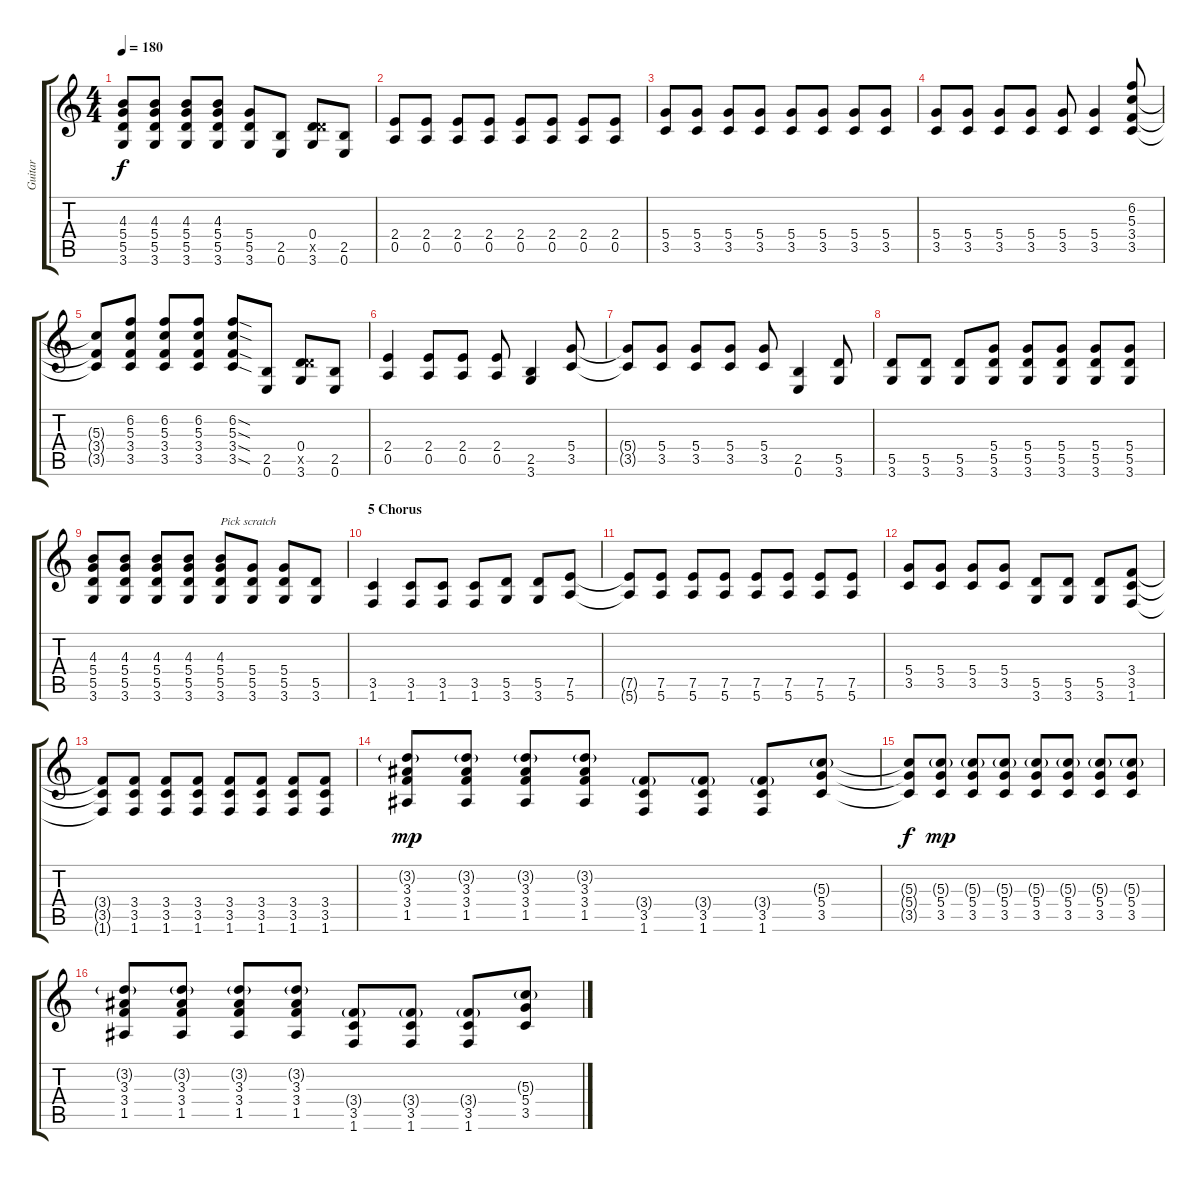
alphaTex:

\track ("Guitar" "Guitar") {instrument electricguitarclean}
\staff {score tabs}
\tuning (E4 B3 G3 D3 A2 E2) {hide}
\ts (4 4)
\tempo 180
\clef g2
\ks c
(4.3 5.4 5.5 3.6).8{dy f} (4.3 5.4 5.5 3.6).8 (4.3 5.4 5.5 3.6).8 (4.3 5.4 5.5 3.6).8 (5.4 5.5 3.6).8 (2.5 0.6).8 (0.4 5.5{x} 3.6).8 (2.5 0.6).8 |
(2.4 0.5).8 (2.4 0.5).8 (2.4 0.5).8 (2.4 0.5).8 (2.4 0.5).8 (2.4 0.5).8 (2.4 0.5).8 (2.4 0.5).8 |
(5.4 3.5).8 (5.4 3.5).8 (5.4 3.5).8 (5.4 3.5).8 (5.4 3.5).8 (5.4 3.5).8 (5.4 3.5).8 (5.4 3.5).8 |
(5.4 3.5).8 (5.4 3.5).8 (5.4 3.5).8 (5.4 3.5).8 (5.4 3.5).8 (5.4 3.5).4 (6.2 5.3 3.4 3.5).8 |
(5.3{t} 3.4{t} 3.5{t}).8 (6.2 5.3 3.4 3.5).8 (6.2 5.3 3.4 3.5).8 (6.2 5.3 3.4 3.5).8 (6.2{sod} 5.3{sod} 3.4{sod} 3.5{sod}).8 (2.5 0.6).8 (0.4 5.5{x} 3.6).8 (2.5 0.6).8 |
(2.4 0.5).4 (2.4 0.5).8 (2.4 0.5).8 (2.4 0.5).8 (2.5 3.6).4 (5.4 3.5).8 |
(5.4{t} 3.5{t}).8 (5.4 3.5).8 (5.4 3.5).8 (5.4 3.5).8 (5.4 3.5).8 (2.5 0.6).4 (5.5 3.6).8 |
(5.5 3.6).8 (5.5 3.6).8 (5.5 3.6).8 (5.4 5.5 3.6).8 (5.4 5.5 3.6).8 (5.4 5.5 3.6).8 (5.4 5.5 3.6).8 (5.4 5.5 3.6).8 |
(4.3 5.4 5.5 3.6).8 (4.3 5.4 5.5 3.6).8 (4.3 5.4 5.5 3.6).8 (4.3 5.4 5.5 3.6).8 (4.3 5.4 5.5 3.6).8{txt "Pick scratch"} (5.4 5.5 3.6).8 (5.4 5.5 3.6).8 (5.5 3.6).8 |
\section ("" "5 Chorus")
(3.5 1.6).4 (3.5 1.6).8 (3.5 1.6).8 (3.5 1.6).8 (5.5 3.6).8 (5.5 3.6).8 (7.5 5.6).8 |
(7.5{t} 5.6{t}).8 (7.5 5.6).8 (7.5 5.6).8 (7.5 5.6).8 (7.5 5.6).8 (7.5 5.6).8 (7.5 5.6).8 (7.5 5.6).8 |
(5.4 3.5).8 (5.4 3.5).8 (5.4 3.5).8 (5.4 3.5).8 (5.5 3.6).8 (5.5 3.6).8 (5.5 3.6).8 (3.4 3.5 1.6).8 |
(3.4{t} 3.5{t} 1.6{t}).8 (3.4 3.5 1.6).8 (3.4 3.5 1.6).8 (3.4 3.5 1.6).8 (3.4 3.5 1.6).8 (3.4 3.5 1.6).8 (3.4 3.5 1.6).8 (3.4 3.5 1.6).8 |
(3.2{g} 3.3 3.4 1.5).8{dy mp} (3.2{g} 3.3 3.4 1.5).8 (3.2{g} 3.3 3.4 1.5).8 (3.2{g} 3.3 3.4 1.5).8 (3.4{g} 3.5 1.6).8 (3.4{g} 3.5 1.6).8 (3.4{g} 3.5 1.6).8 (5.3{g} 5.4 3.5).8 |
(5.3{t} 5.4{t} 3.5{t}).8{dy f} (5.3{g} 5.4 3.5).8{dy mp} (5.3{g} 5.4 3.5).8 (5.3{g} 5.4 3.5).8 (5.3{g} 5.4 3.5).8 (5.3{g} 5.4 3.5).8 (5.3{g} 5.4 3.5).8 (5.3{g} 5.4 3.5).8 |
(3.2{g} 3.3 3.4 1.5).8 (3.2{g} 3.3 3.4 1.5).8 (3.2{g} 3.3 3.4 1.5).8 (3.2{g} 3.3 3.4 1.5).8 (3.4{g} 3.5 1.6).8 (3.4{g} 3.5 1.6).8 (3.4{g} 3.5 1.6).8 (5.3{g} 5.4 3.5).8
